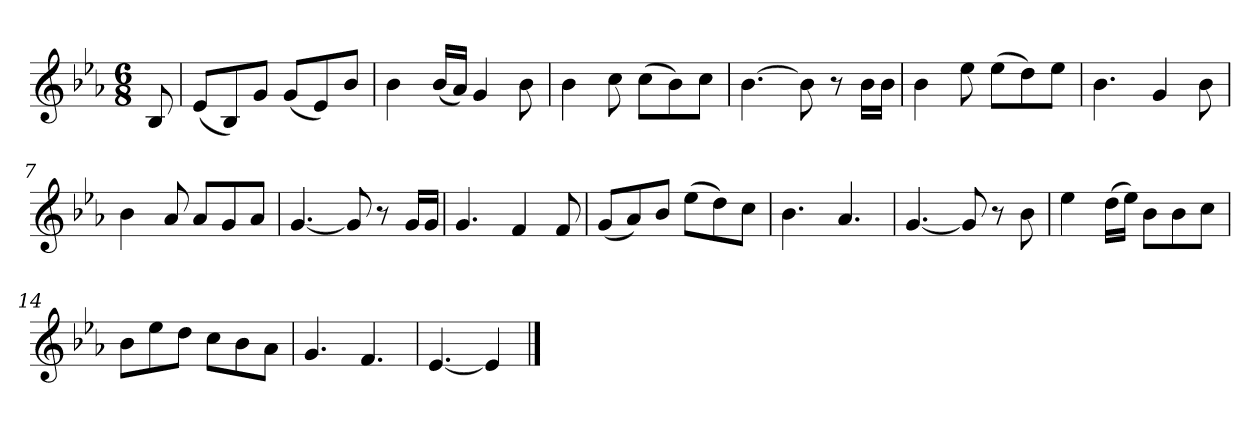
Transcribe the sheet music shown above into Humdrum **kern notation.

**kern
*part1
*staff1
*k[b-e-a-]
*M6/8
*MM120
=
8B-
=1
(8e-L
8B-)
8gJ
(8gL
8e-)
8b-J
=2
4b-
(16b-LL
16a-JJ)
4g
8b-
=3
4b-
8cc
(8ccL
8b-)
8ccJ
=4
[4.b-
8b-]
8r
16b-LL
16b-JJ
=5
4b-
8ee-
(8ee-L
8dd)
8ee-J
=6
4.b-
4g
8b-
=7
4b-
8a-
8a-L
8g
8a-J
=8
[4.g
8g]
8r
16gLL
16gJJ
=9
4.g
4f
8f
=10
(8gL
8a-)
8b-J
(8ee-L
8dd)
8ccJ
=11
4.b-
4.a-
=12
[4.g
8g]
8r
8b-
=13
4ee-
(16ddLL
16ee-JJ)
8b-L
8b-
8ccJ
=14
8b-L
8ee-
8ddJ
8ccL
8b-
8a-J
=15
4.g
4.f
=16
[4.e-
4e-]
==
*-
